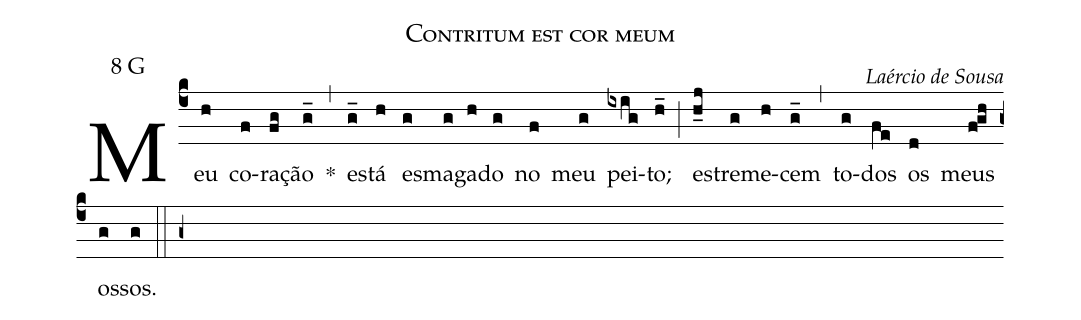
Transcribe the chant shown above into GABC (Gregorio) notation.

name: Contritum est cor meum;
mode: 8;
mode-differentia: G;
commentary: Laércio de Sousa;
%%
(c4)

Meu(h) co(f)ra(fg)ção(g_) *(,) es(g_)tá(h) es(g)ma(g)ga(h)do(g) no(f) meu(g) pei(ixig)to;(h_) (;) es(h_j)tre(g)me(h)cem(g_) (,) to(g)dos(fe) os(d) meus(fgh) os(g)sos.(g)

(::g+)
